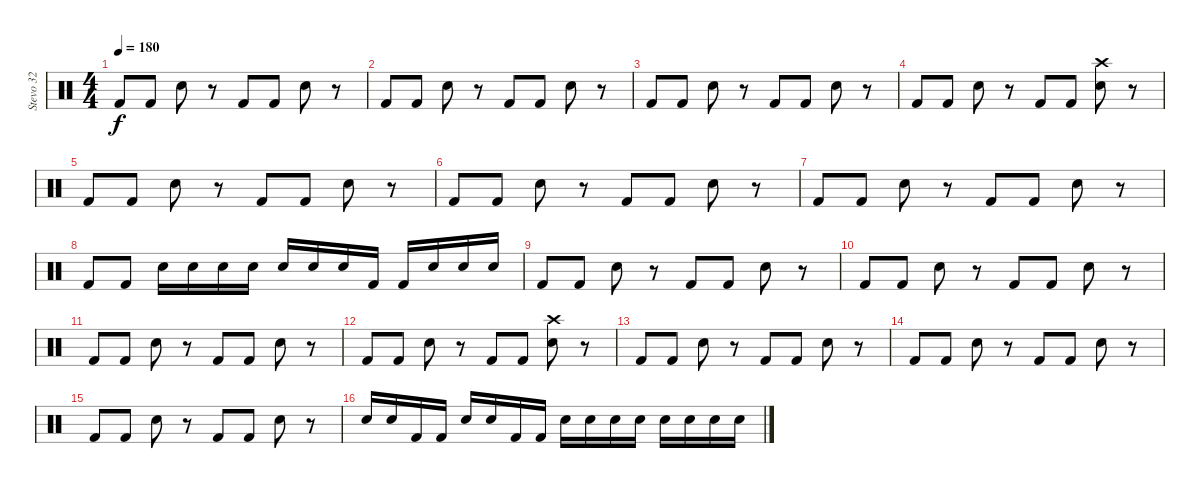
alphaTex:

\track ("Stevo 32" "Stevo 32") {instrument percussion}
\staff {score}
\articulation defaults
\ts (4 4)
\tempo 180
\clef neutral
\ks c "Kick (hit) 2".8{dy f} "Kick (hit) 2".8 "Snare (hit) 2".8
r.8 "Kick (hit) 2".8 "Kick (hit) 2".8 "Snare (hit) 2".8 r.8 |
"Kick (hit) 2".8 "Kick (hit) 2".8 "Snare (hit) 2".8 r.8 "Kick (hit) 2".8 "Kick (hit) 2".8 "Snare (hit) 2".8 r.8 |
"Kick (hit) 2".8 "Kick (hit) 2".8 "Snare (hit) 2".8 r.8 "Kick (hit) 2".8 "Kick (hit) 2".8 "Snare (hit) 2".8 r.8 |
"Kick (hit) 2".8 "Kick (hit) 2".8 "Snare (hit) 2".8 r.8 "Kick (hit) 2".8 "Kick (hit) 2".8 ("Crash high (hit)" "Snare (hit) 2").8 r.8 |
"Kick (hit) 2".8 "Kick (hit) 2".8 "Snare (hit) 2".8 r.8 "Kick (hit) 2".8 "Kick (hit) 2".8 "Snare (hit) 2".8 r.8 |
"Kick (hit) 2".8 "Kick (hit) 2".8 "Snare (hit) 2".8 r.8 "Kick (hit) 2".8 "Kick (hit) 2".8 "Snare (hit) 2".8 r.8 |
"Kick (hit) 2".8 "Kick (hit) 2".8 "Snare (hit) 2".8 r.8 "Kick (hit) 2".8 "Kick (hit) 2".8 "Snare (hit) 2".8 r.8 |
"Kick (hit) 2".8 "Kick (hit) 2".8 "Snare (hit) 2".16 "Snare (hit) 2".16 "Snare (hit) 2".16 "Snare (hit) 2".16 "Snare (hit) 2".16 "Snare (hit) 2".16 "Snare (hit) 2".16 "Kick (hit) 2".16 "Kick (hit) 2".16 "Snare (hit) 2".16 "Snare (hit) 2".16 "Snare (hit) 2".16 |
"Kick (hit) 2".8 "Kick (hit) 2".8 "Snare (hit) 2".8 r.8 "Kick (hit) 2".8 "Kick (hit) 2".8 "Snare (hit) 2".8 r.8 |
"Kick (hit) 2".8 "Kick (hit) 2".8 "Snare (hit) 2".8 r.8 "Kick (hit) 2".8 "Kick (hit) 2".8 "Snare (hit) 2".8 r.8 |
"Kick (hit) 2".8 "Kick (hit) 2".8 "Snare (hit) 2".8 r.8 "Kick (hit) 2".8 "Kick (hit) 2".8 "Snare (hit) 2".8 r.8 |
"Kick (hit) 2".8 "Kick (hit) 2".8 "Snare (hit) 2".8 r.8 "Kick (hit) 2".8 "Kick (hit) 2".8 ("Crash high (hit)" "Snare (hit) 2").8 r.8 |
"Kick (hit) 2".8 "Kick (hit) 2".8 "Snare (hit) 2".8 r.8 "Kick (hit) 2".8 "Kick (hit) 2".8 "Snare (hit) 2".8 r.8 |
"Kick (hit) 2".8 "Kick (hit) 2".8 "Snare (hit) 2".8 r.8 "Kick (hit) 2".8 "Kick (hit) 2".8 "Snare (hit) 2".8 r.8 |
"Kick (hit) 2".8 "Kick (hit) 2".8 "Snare (hit) 2".8 r.8 "Kick (hit) 2".8 "Kick (hit) 2".8 "Snare (hit) 2".8 r.8 |
"Snare (hit) 2".16 "Snare (hit) 2".16 "Kick (hit) 2".16 "Kick (hit) 2".16 "Snare (hit) 2".16 "Snare (hit) 2".16 "Kick (hit) 2".16 "Kick (hit) 2".16 "Snare (hit) 2".16 "Snare (hit) 2".16 "Snare (hit) 2".16 "Snare (hit) 2".16 "Snare (hit) 2".16 "Snare (hit) 2".16 "Snare (hit) 2".16 "Snare (hit) 2".16
